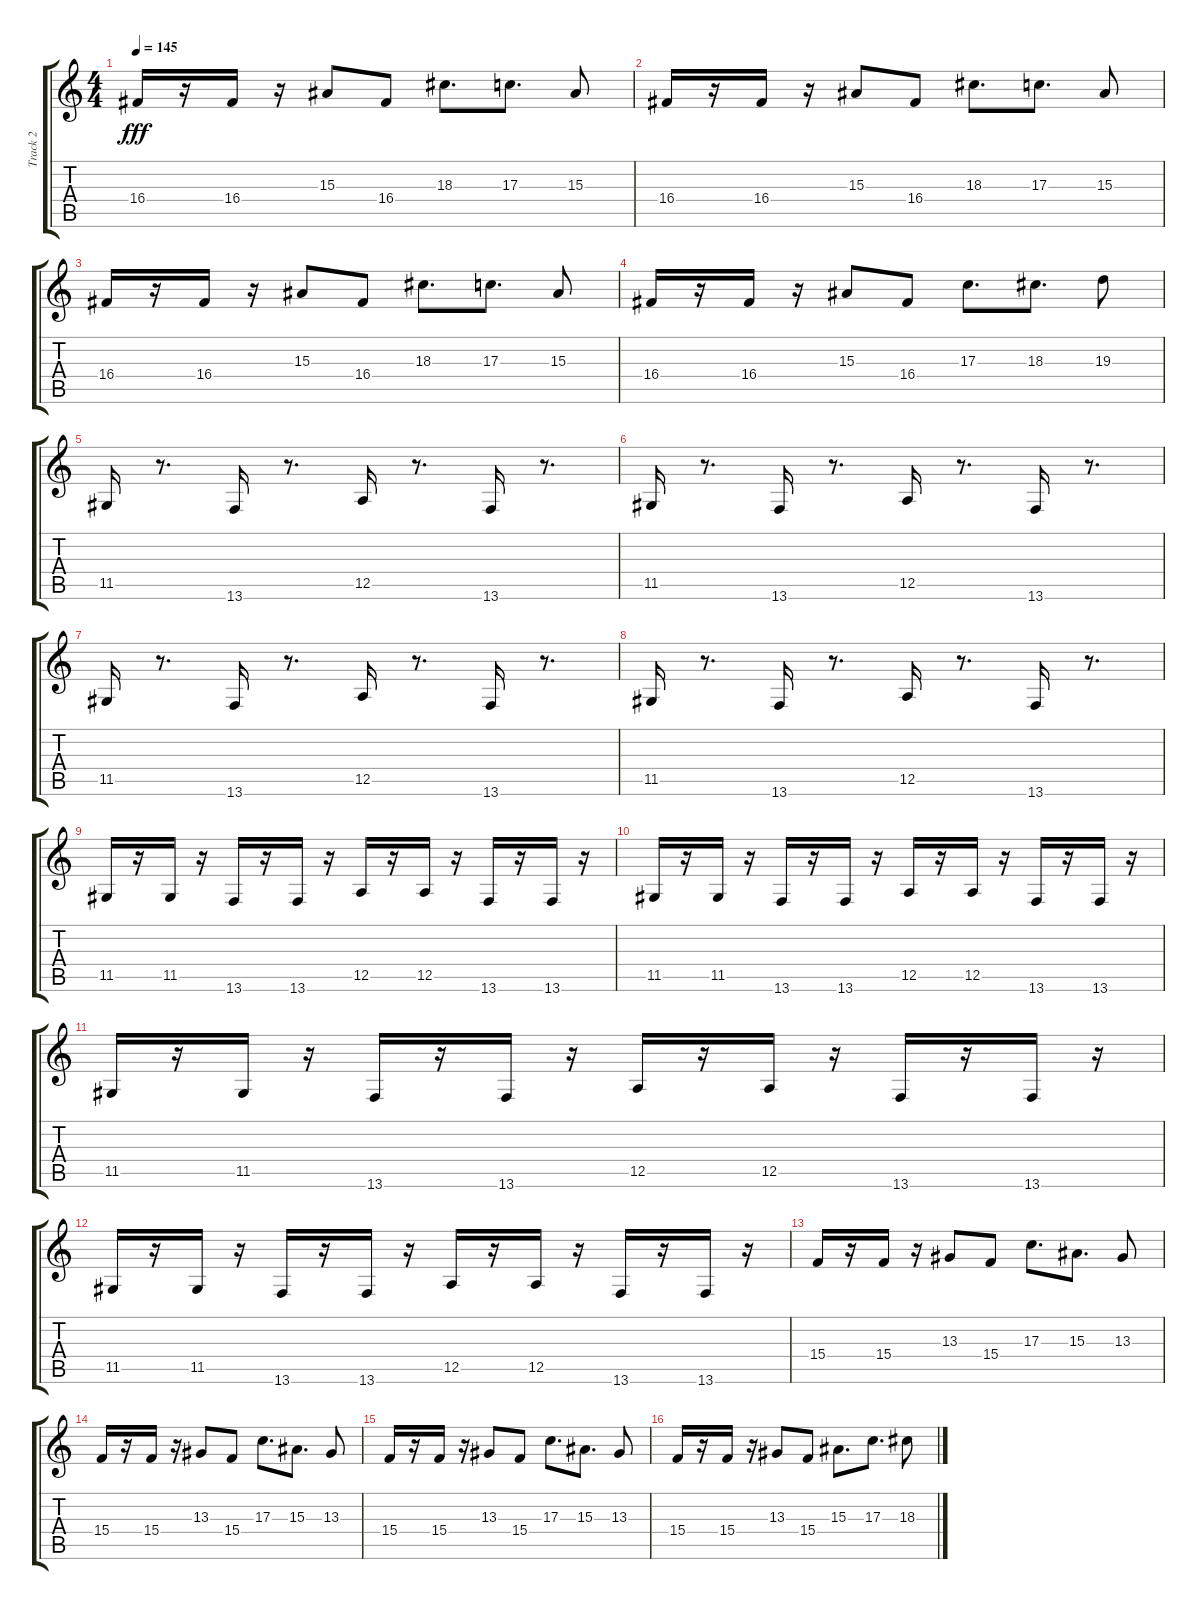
\track ("Track 2" "Track 2") {instrument lead2sawtooth}
\staff {score tabs}
\tuning (E4 B3 G3 D3 A2 E2) {hide}
\ts (4 4)
\tempo 145
\clef g2
\ks c
16.4.16{dy fff} r.16 16.4.16 r.16 15.3.8 16.4.8 18.3.8{d} 17.3.8{d} 15.3.8 |
16.4.16 r.16 16.4.16 r.16 15.3.8 16.4.8 18.3.8{d} 17.3.8{d} 15.3.8 |
16.4.16 r.16 16.4.16 r.16 15.3.8 16.4.8 18.3.8{d} 17.3.8{d} 15.3.8 |
16.4.16 r.16 16.4.16 r.16 15.3.8 16.4.8 17.3.8{d} 18.3.8{d} 19.3.8 |
11.5.16 r.8{d} 13.6.16 r.8{d} 12.5.16 r.8{d} 13.6.16 r.8{d} |
11.5.16 r.8{d} 13.6.16 r.8{d} 12.5.16 r.8{d} 13.6.16 r.8{d} |
11.5.16 r.8{d} 13.6.16 r.8{d} 12.5.16 r.8{d} 13.6.16 r.8{d} |
11.5.16 r.8{d} 13.6.16 r.8{d} 12.5.16 r.8{d} 13.6.16 r.8{d} |
11.5.16 r.16 11.5.16 r.16 13.6.16 r.16 13.6.16 r.16 12.5.16 r.16 12.5.16 r.16 13.6.16 r.16 13.6.16 r.16 |
11.5.16 r.16 11.5.16 r.16 13.6.16 r.16 13.6.16 r.16 12.5.16 r.16 12.5.16 r.16 13.6.16 r.16 13.6.16 r.16 |
11.5.16 r.16 11.5.16 r.16 13.6.16 r.16 13.6.16 r.16 12.5.16 r.16 12.5.16 r.16 13.6.16 r.16 13.6.16 r.16 |
11.5.16 r.16 11.5.16 r.16 13.6.16 r.16 13.6.16 r.16 12.5.16 r.16 12.5.16 r.16 13.6.16 r.16 13.6.16 r.16 |
15.4.16 r.16 15.4.16 r.16 13.3.8 15.4.8 17.3.8{d} 15.3.8{d} 13.3.8 |
15.4.16 r.16 15.4.16 r.16 13.3.8 15.4.8 17.3.8{d} 15.3.8{d} 13.3.8 |
15.4.16 r.16 15.4.16 r.16 13.3.8 15.4.8 17.3.8{d} 15.3.8{d} 13.3.8 |
15.4.16 r.16 15.4.16 r.16 13.3.8 15.4.8 15.3.8{d} 17.3.8{d} 18.3.8
